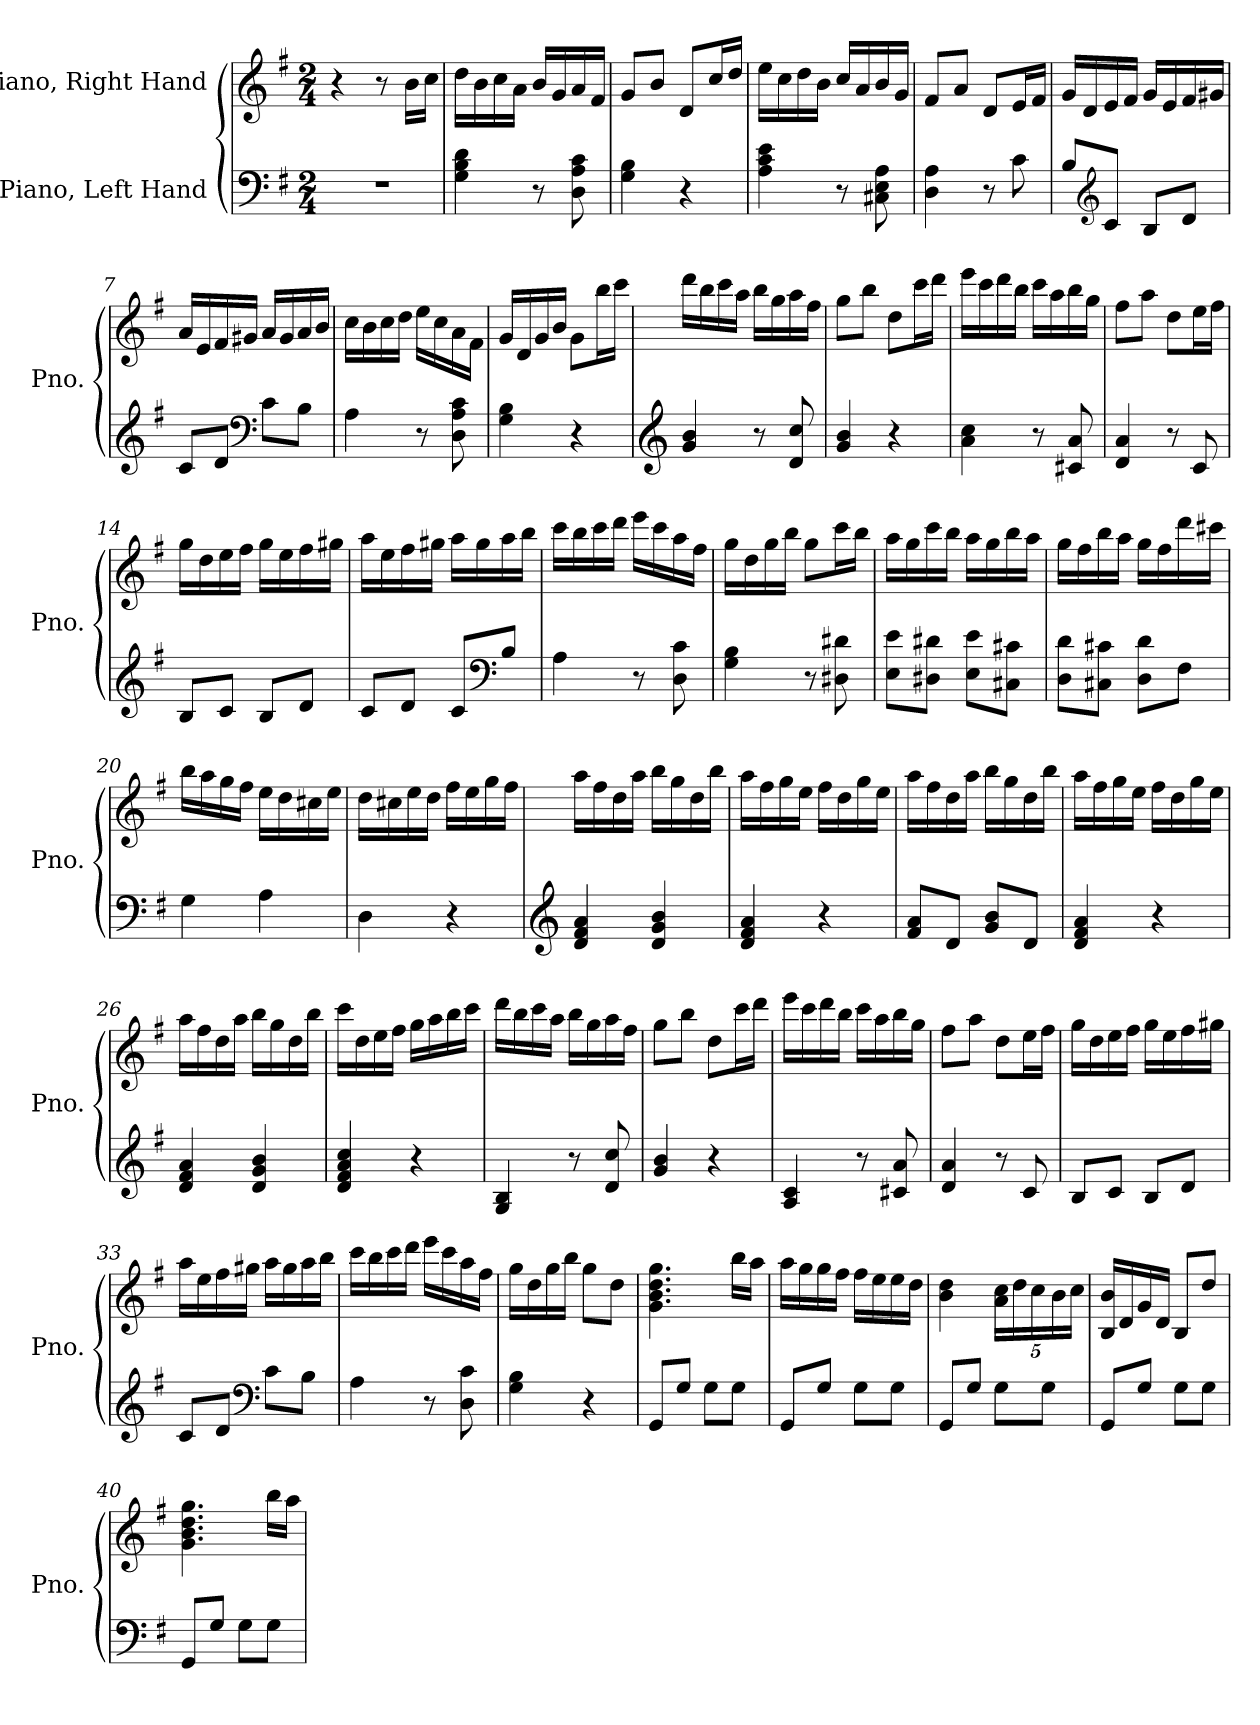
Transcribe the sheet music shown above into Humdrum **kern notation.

**kern	**kern
*part2	*part1
*staff2	*staff1
*I"Piano, Left Hand	*I"Piano, Right Hand
*I'Pno.	*I'Pno.
*clefF4	*clefG2
*k[f#]	*k[f#]
*M2/4	*M2/4
*MM100	*MM100
=1	=1
2r	4r
.	8r
.	16b\LL
.	16cc\JJ
=2	=2
4G\ 4B\ 4d\	16dd\LL
.	16b\
.	16cc\
.	16a\JJ
8r	16b/LL
.	16g/
8D\ 8A\ 8c\	16a/
.	16f#/JJ
=3	=3
4G\ 4B\	8g/L
.	8b/J
4r	8d/L
.	16cc/L
.	16dd/JJ
=4	=4
4A\ 4c\ 4e\	16ee\LL
.	16cc\
.	16dd\
.	16b\JJ
8r	16cc/LL
.	16a/
8C#X\ 8E\ 8A\	16b/
.	16g/JJ
=5	=5
4D\ 4A\	8f#/L
.	8a/J
8r	8d/L
8c\	16e/L
.	16f#/JJ
!!LO:LB:g=z
=6	=6
8B/L	16g/LL
.	16d/
*clefG2	*
8c/J	16e/
.	16f#/JJ
8B/L	16g/LL
.	16e/
8d/J	16f#/
.	16g#X/JJ
=7	=7
8c/L	16a/LL
.	16e/
8d/J	16f#/
.	16g#X/JJ
*clefF4	*
8c\L	16a/LL
.	16g#/
8B\J	16a/
.	16b/JJ
=8	=8
4A\	16cc\LL
.	16b\
.	16cc\
.	16dd\JJ
8r	16ee\LL
.	16cc\
8D\ 8A\ 8c\	16a\
.	16f#\JJ
=9	=9
4G\ 4B\	16g/LL
.	16d/
.	16g/
.	16b/JJ
4r	8g\L
.	16bb\L
.	16ccc\JJ
!!LO:LB:g=z
=10	=10
*clefG2	*
4g/ 4b/	16ddd\LL
.	16bb\
.	16ccc\
.	16aa\JJ
8r	16bb\LL
.	16gg\
8d/ 8cc/	16aa\
.	16ff#\JJ
=11	=11
4g/ 4b/	8gg\L
.	8bb\J
4r	8dd\L
.	16ccc\L
.	16ddd\JJ
=12	=12
4a\ 4cc\	16eee\LL
.	16ccc\
.	16ddd\
.	16bb\JJ
8r	16ccc\LL
.	16aa\
8c#X/ 8a/	16bb\
.	16gg\JJ
=13	=13
4d/ 4a/	8ff#\L
.	8aa\J
8r	8dd\L
8c/	16ee\L
.	16ff#\JJ
=14	=14
8B/L	16gg\LL
.	16dd\
8c/J	16ee\
.	16ff#\JJ
8B/L	16gg\LL
.	16ee\
8d/J	16ff#\
.	16gg#X\JJ
!!LO:LB:g=z
=15	=15
8c/L	16aa\LL
.	16ee\
8d/J	16ff#\
.	16gg#X\JJ
8c/L	16aa\LL
.	16gg#\
*clefF4	*
8B/J	16aa\
.	16bb\JJ
=16	=16
4A\	16ccc\LL
.	16bb\
.	16ccc\
.	16ddd\JJ
8r	16eee\LL
.	16ccc\
8D\ 8c\	16aa\
.	16ff#\JJ
=17	=17
4G\ 4B\	16gg\LL
.	16dd\
.	16gg\
.	16bb\JJ
8r	8gg\L
8D#X\ 8d#X\	16ccc\L
.	16bb\JJ
=18	=18
8E\ 8e\L	16aa\LL
.	16gg\
8D#X\ 8d#X\J	16ccc\
.	16bb\JJ
8E\ 8e\L	16aa\LL
.	16gg\
8C#X\ 8c#X\J	16bb\
.	16aa\JJ
!!LO:LB:g=z
=19	=19
8D\ 8d\L	16gg\LL
.	16ff#\
8C#X\ 8c#X\J	16bb\
.	16aa\JJ
8D\ 8d\L	16gg\LL
.	16ff#\
8F#\J	16ddd\
.	16ccc#X\JJ
=20	=20
4G\	16bb\LL
.	16aa\
.	16gg\
.	16ff#\JJ
4A\	16ee\LL
.	16dd\
.	16cc#X\
.	16ee\JJ
=21	=21
4D\	16dd\LL
.	16cc#X\
.	16ee\
.	16dd\JJ
4r	16ff#\LL
.	16ee\
.	16gg\
.	16ff#\JJ
=22	=22
*clefG2	*
4d/ 4f#/ 4a/	16aa\LL
.	16ff#\
.	16dd\
.	16aa\JJ
4d/ 4g/ 4b/	16bb\LL
.	16gg\
.	16dd\
.	16bb\JJ
!!LO:LB:g=z
=23	=23
4d/ 4f#/ 4a/	16aa\LL
.	16ff#\
.	16gg\
.	16ee\JJ
4r	16ff#\LL
.	16dd\
.	16gg\
.	16ee\JJ
=24	=24
8f#/ 8a/L	16aa\LL
.	16ff#\
8d/J	16dd\
.	16aa\JJ
8g/ 8b/L	16bb\LL
.	16gg\
8d/J	16dd\
.	16bb\JJ
=25	=25
4d/ 4f#/ 4a/	16aa\LL
.	16ff#\
.	16gg\
.	16ee\JJ
4r	16ff#\LL
.	16dd\
.	16gg\
.	16ee\JJ
=26	=26
4d/ 4f#/ 4a/	16aa\LL
.	16ff#\
.	16dd\
.	16aa\JJ
4d/ 4g/ 4b/	16bb\LL
.	16gg\
.	16dd\
.	16bb\JJ
=27	=27
4d/ 4f#/ 4a/ 4cc/	16ccc\LL
.	16dd\
.	16ee\
.	16ff#\JJ
4r	16gg\LL
.	16aa\
.	16bb\
.	16ccc\JJ
!!LO:PB:g=z
=28	=28
4G/ 4B/	16ddd\LL
.	16bb\
.	16ccc\
.	16aa\JJ
8r	16bb\LL
.	16gg\
8d/ 8cc/	16aa\
.	16ff#\JJ
=29	=29
4g/ 4b/	8gg\L
.	8bb\J
4r	8dd\L
.	16ccc\L
.	16ddd\JJ
=30	=30
4A/ 4c/	16eee\LL
.	16ccc\
.	16ddd\
.	16bb\JJ
8r	16ccc\LL
.	16aa\
8c#X/ 8a/	16bb\
.	16gg\JJ
=31	=31
4d/ 4a/	8ff#\L
.	8aa\J
8r	8dd\L
8c/	16ee\L
.	16ff#\JJ
=32	=32
8B/L	16gg\LL
.	16dd\
8c/J	16ee\
.	16ff#\JJ
8B/L	16gg\LL
.	16ee\
8d/J	16ff#\
.	16gg#X\JJ
!!LO:LB:g=z
=33	=33
8c/L	16aa\LL
.	16ee\
8d/J	16ff#\
.	16gg#X\JJ
*clefF4	*
8c\L	16aa\LL
.	16gg#\
8B\J	16aa\
.	16bb\JJ
=34	=34
4A\	16ccc\LL
.	16bb\
.	16ccc\
.	16ddd\JJ
8r	16eee\LL
.	16ccc\
8D\ 8c\	16aa\
.	16ff#\JJ
=35	=35
4G\ 4B\	16gg\LL
.	16dd\
.	16gg\
.	16bb\JJ
4r	8gg\L
.	8dd\J
=36	=36
8GG/L	4.g\ 4.b\ 4.dd\ 4.gg\
8G/J	.
8G\L	.
8G\J	16bb\LL
.	16aa\JJ
=37	=37
8GG/L	16aa\LL
.	16gg\
8G/J	16gg\
.	16ff#\JJ
8G\L	16ff#\LL
.	16ee\
8G\J	16ee\
.	16dd\JJ
!!LO:LB:g=z
=38	=38
8GG/L	4b\ 4dd\
8G/J	.
*	*Xbrackettup
8G\L	20a\ 20cc\LL
.	20dd\
.	20cc\
8G\J	.
.	20b\
.	20cc\JJ
=39	=39
8GG/L	16B/ 16b/LL
.	16d/
8G/J	16g/
.	16d/JJ
8G\L	8B/L
8G\J	8dd/J
=40	=40
8GG/L	4.g\ 4.b\ 4.dd\ 4.gg\
8G/J	.
8G\L	.
8G\J	16bb\LL
.	16aa\JJ
=	=
*-	*-
